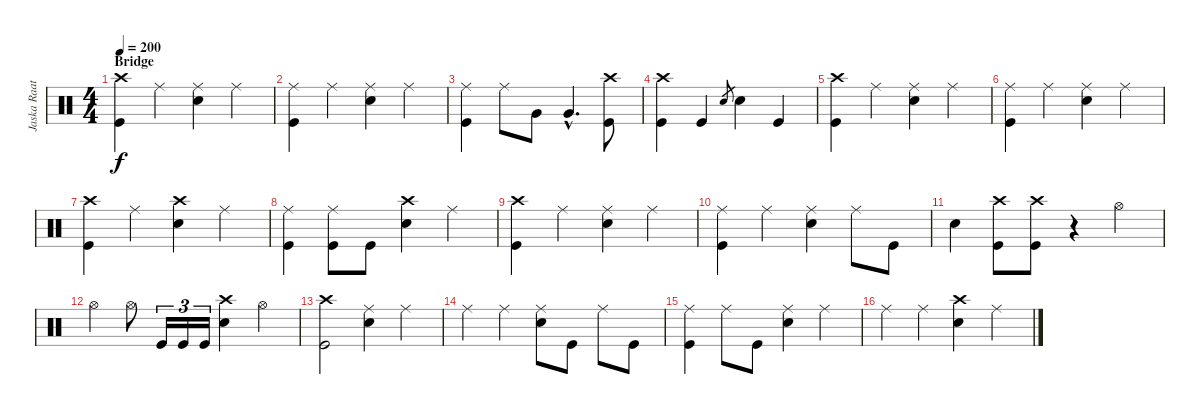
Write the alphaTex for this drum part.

\track ("Jaska Raatikainen" "Jaska Raat") {instrument percussion}
\staff {score}
\articulation defaults
\ts (4 4)
\section ("" "Bridge")
\tempo 200
\clef neutral
\ks c
("Crash high (hit)" "Kick (hit)").4{dy f} "Ride (middle)".4 ("Ride (middle)" "Snare (hit) 2").4 "Ride (middle)".4 |
("Ride (middle)" "Kick (hit)").4 "Ride (middle)".4 ("Ride (middle)" "Snare (hit) 2").4 "Ride (middle)".4 |
("Ride (middle)" "Kick (hit)").4 "Ride (middle)".8 "Very Low Tom (hit)".8 "Very Low Tom (hit)"{hac}.4{d} ("Crash high (hit)" "Kick (hit)").8 |
("Crash high (hit)" "Kick (hit)").4 "Kick (hit)".4 "Snare (hit) 2".8{gr} "Snare (hit) 2".4 "Kick (hit)".4 |
("Crash high (hit)" "Kick (hit)").4 "Ride (middle)".4 ("Ride (middle)" "Snare (hit) 2").4 "Ride (middle)".4 |
("Ride (middle)" "Kick (hit)").4 "Ride (middle)".4 ("Ride (middle)" "Snare (hit) 2").4 "Ride (middle)".4 |
("Crash high (hit)" "Kick (hit)").4 "Ride (middle)".4 ("Crash high (hit)" "Snare (hit) 2").4 "Ride (middle)".4 |
("Ride (middle)" "Kick (hit)").4 ("Ride (middle)" "Kick (hit)").8 "Kick (hit)".8 ("Crash high (hit)" "Snare (hit) 2").4 "Ride (middle)".4 |
("Crash high (hit)" "Kick (hit)").4 "Ride (middle)".4 ("Ride (middle)" "Snare (hit) 2").4 "Ride (middle)".4 |
("Ride (middle)" "Kick (hit)").4 "Ride (middle)".4 ("Ride (middle)" "Snare (hit) 2").4 "Ride (middle)".8 "Kick (hit)".8 |
"Snare (hit) 2".4 ("Crash high (hit)" "Kick (hit)").8 ("Crash high (hit)" "Kick (hit)").8 r.4 "Hi-Hat (open)".4 |
"Hi-Hat (open)".4 "Hi-Hat (open)".8 "Kick (hit)".16{tu (3 2)} "Kick (hit)".16{tu (3 2)} "Kick (hit)".16{tu (3 2)} ("Crash high (hit)" "Snare (hit) 2").4 "Hi-Hat (open)".4 |
("Crash high (hit)" "Kick (hit)").2 ("Ride (middle)" "Snare (hit) 2").4 "Ride (middle)".4 |
"Ride (middle)".4 "Ride (middle)".4 ("Ride (middle)" "Snare (hit) 2").8 "Kick (hit)".8 "Ride (middle)".8 "Kick (hit)".8 |
("Ride (middle)" "Kick (hit)").4 "Ride (middle)".8 "Kick (hit)".8 ("Ride (middle)" "Snare (hit) 2").4 "Ride (middle)".4 |
"Ride (middle)".4 "Ride (middle)".4 ("Crash high (hit)" "Snare (hit) 2").4 "Ride (middle)".4
